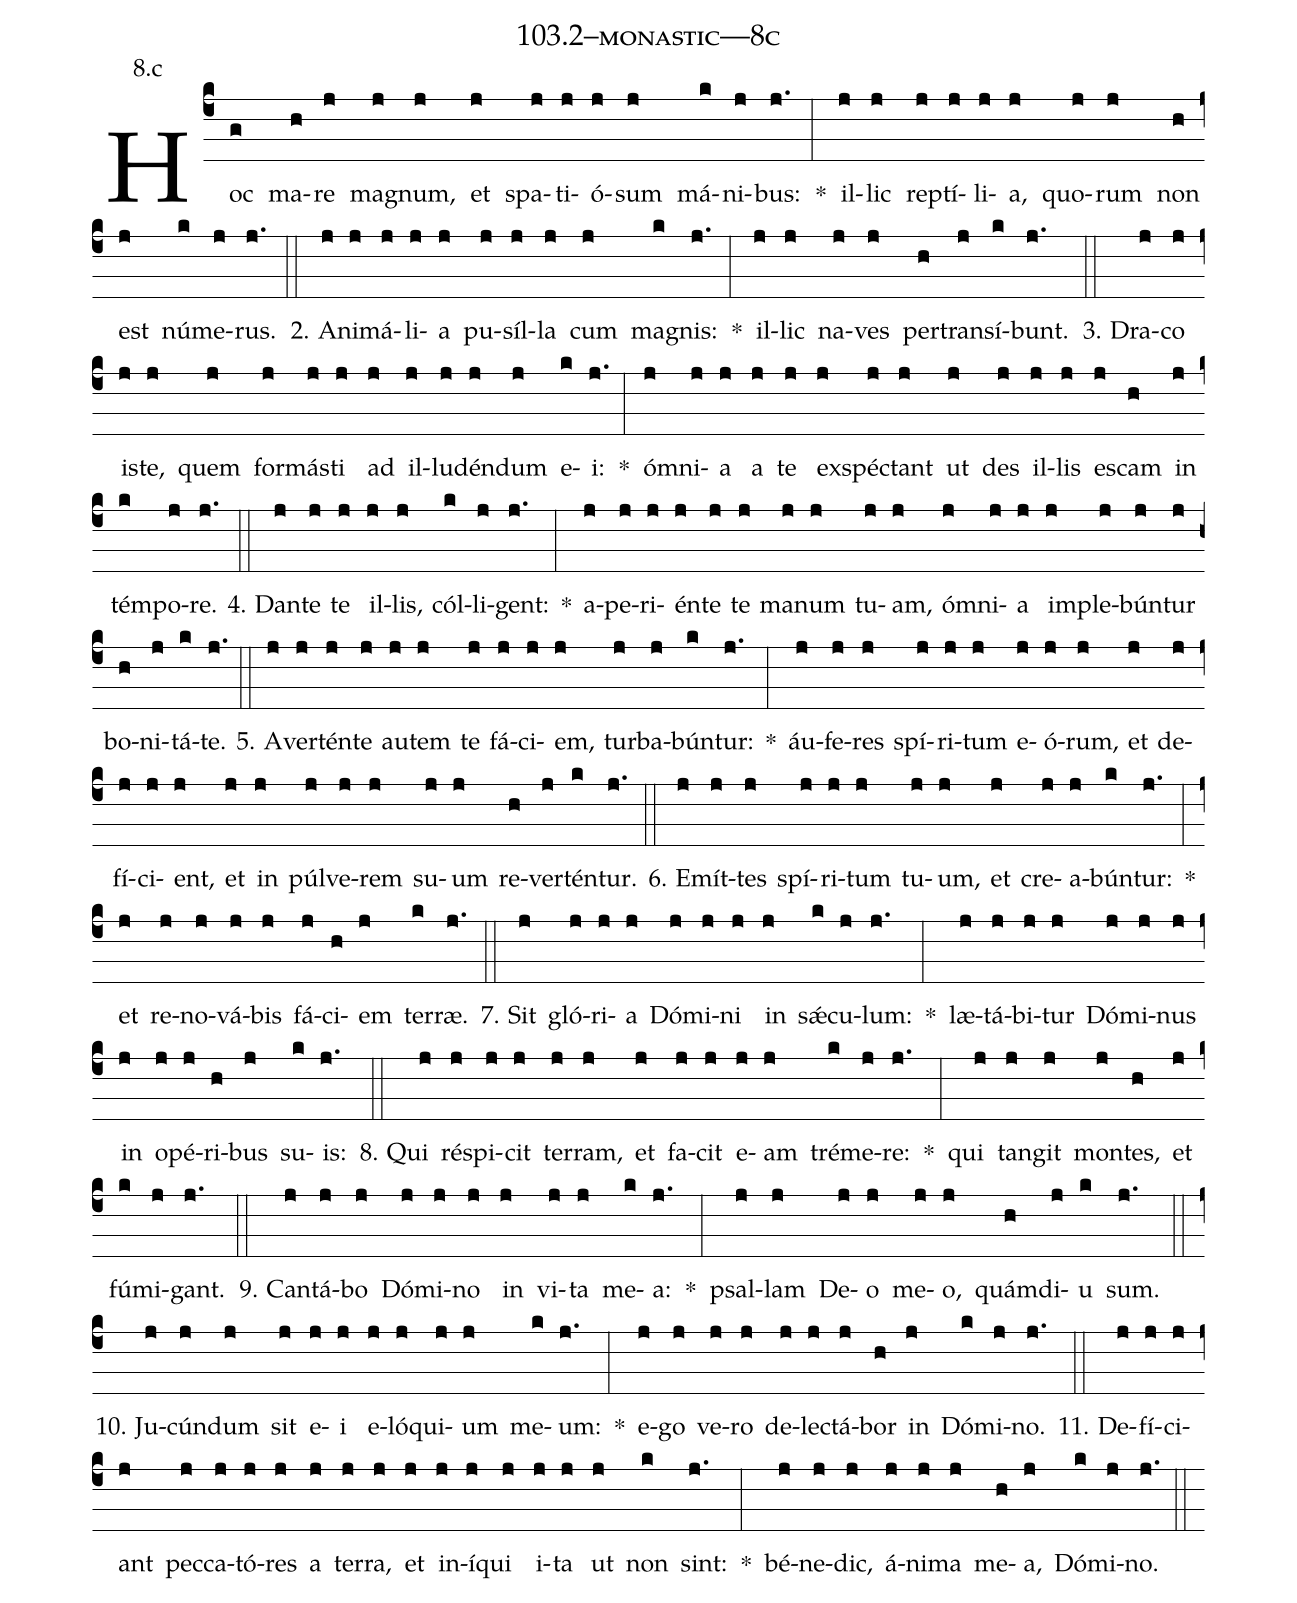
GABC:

name: 103.2--monastic---8c;
annotation: 8.c;
%%
(c4)Hoc(g) ma(h)re(j) ma(j)gnum,(j) et(j) spa(j)ti(j)ó(j)sum(j) má(k)ni(j)bus:(j.) *(:) il(j)lic(j) rep(j)tí(j)li(j)a,(j) quo(j)rum(j) non(h) est(j) nú(k)me(j)rus.(j.) (::)
2. A(j)ni(j)má(j)li(j)a(j) pu(j)síl(j)la(j) cum(j) ma(k)gnis:(j.) *(:) il(j)lic(j) na(j)ves(j) per(h)trans(j)í(k)bunt.(j.) (::)
3. Dra(j)co(j) is(j)te,(j) quem(j) for(j)más(j)ti(j) ad(j) il(j)lu(j)dén(j)dum(j) e(k)i:(j.) *(:) óm(j)ni(j)a(j) a(j) te(j) ex(j)spéc(j)tant(j) ut(j) des(j) il(j)lis(j) es(j)cam(h) in(j) tém(k)po(j)re.(j.) (::)
4. Dan(j)te(j) te(j) il(j)lis,(j) cól(k)li(j)gent:(j.) *(:) a(j)pe(j)ri(j)én(j)te(j) te(j) ma(j)num(j) tu(j)am,(j) óm(j)ni(j)a(j) im(j)ple(j)bún(j)tur(j) bo(h)ni(j)tá(k)te.(j.) (::)
5. A(j)ver(j)tén(j)te(j) au(j)tem(j) te(j) fá(j)ci(j)em,(j) tur(j)ba(j)bún(k)tur:(j.) *(:) áu(j)fe(j)res(j) spí(j)ri(j)tum(j) e(j)ó(j)rum,(j) et(j) de(j)fí(j)ci(j)ent,(j) et(j) in(j) púl(j)ve(j)rem(j) su(j)um(j) re(h)ver(j)tén(k)tur.(j.) (::)
6. E(j)mít(j)tes(j) spí(j)ri(j)tum(j) tu(j)um,(j) et(j) cre(j)a(j)bún(k)tur:(j.) *(:) et(j) re(j)no(j)vá(j)bis(j) fá(j)ci(h)em(j) ter(k)ræ.(j.) (::)
7. Sit(j) gló(j)ri(j)a(j) Dó(j)mi(j)ni(j) in(j) sǽ(k)cu(j)lum:(j.) *(:) læ(j)tá(j)bi(j)tur(j) Dó(j)mi(j)nus(j) in(j) o(j)pé(j)ri(h)bus(j) su(k)is:(j.) (::)
8. Qui(j) ré(j)spi(j)cit(j) ter(j)ram,(j) et(j) fa(j)cit(j) e(j)am(j) tré(k)me(j)re:(j.) *(:) qui(j) tan(j)git(j) mon(j)tes,(h) et(j) fú(k)mi(j)gant.(j.) (::)
9. Can(j)tá(j)bo(j) Dó(j)mi(j)no(j) in(j) vi(j)ta(j) me(k)a:(j.) *(:) psal(j)lam(j) De(j)o(j) me(j)o,(j) quám(h)di(j)u(k) sum.(j.) (::)
10. Ju(j)cún(j)dum(j) sit(j) e(j)i(j) e(j)ló(j)qui(j)um(j) me(k)um:(j.) *(:) e(j)go(j) ve(j)ro(j) de(j)lec(j)tá(j)bor(h) in(j) Dó(k)mi(j)no.(j.) (::)
11. De(j)fí(j)ci(j)ant(j) pec(j)ca(j)tó(j)res(j) a(j) ter(j)ra,(j) et(j) in(j)í(j)qui(j) i(j)ta(j) ut(j) non(k) sint:(j.) *(:) bé(j)ne(j)dic,(j) á(j)ni(j)ma(j) me(h)a,(j) Dó(k)mi(j)no.(j.) (::)
